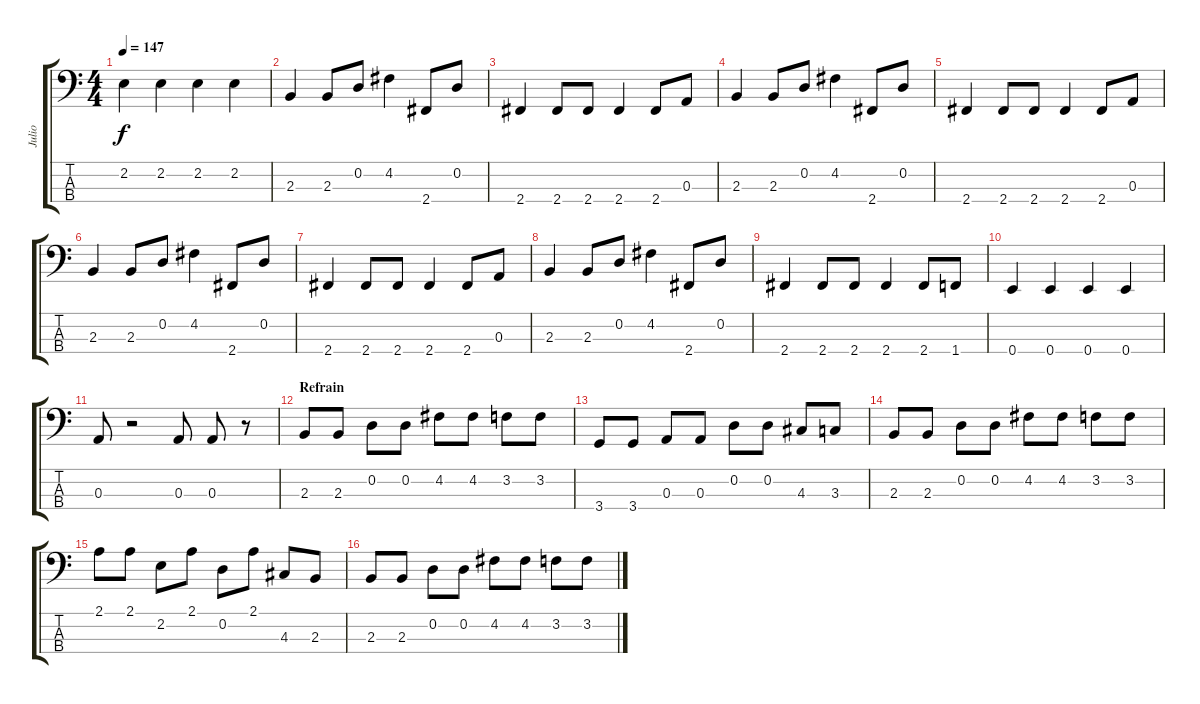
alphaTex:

\track ("Julio" "Julio") {instrument electricbassfinger}
\staff {score tabs}
\tuning (G2 D2 A1 E1) {hide}
\ts (4 4)
\tempo 147
\clef f4
\ks c
2.2.4{dy f} 2.2.4 2.2.4 2.2.4 |
2.3.4 2.3.8 0.2.8 4.2.4 2.4.8 0.2.8 |
2.4.4 2.4.8 2.4.8 2.4.4 2.4.8 0.3.8 |
2.3.4 2.3.8 0.2.8 4.2.4 2.4.8 0.2.8 |
2.4.4 2.4.8 2.4.8 2.4.4 2.4.8 0.3.8 |
2.3.4 2.3.8 0.2.8 4.2.4 2.4.8 0.2.8 |
2.4.4 2.4.8 2.4.8 2.4.4 2.4.8 0.3.8 |
2.3.4 2.3.8 0.2.8 4.2.4 2.4.8 0.2.8 |
2.4.4 2.4.8 2.4.8 2.4.4 2.4.8 1.4.8 |
0.4.4 0.4.4 0.4.4 0.4.4 |
0.3.8 r.2 0.3.8 0.3.8 r.8 |
\section ("" "Refrain")
2.3.8 2.3.8 0.2.8 0.2.8 4.2.8 4.2.8 3.2.8 3.2.8 |
3.4.8 3.4.8 0.3.8 0.3.8 0.2.8 0.2.8 4.3.8 3.3.8 |
2.3.8 2.3.8 0.2.8 0.2.8 4.2.8 4.2.8 3.2.8 3.2.8 |
2.1.8 2.1.8 2.2.8 2.1.8 0.2.8 2.1.8 4.3.8 2.3.8 |
2.3.8 2.3.8 0.2.8 0.2.8 4.2.8 4.2.8 3.2.8 3.2.8
